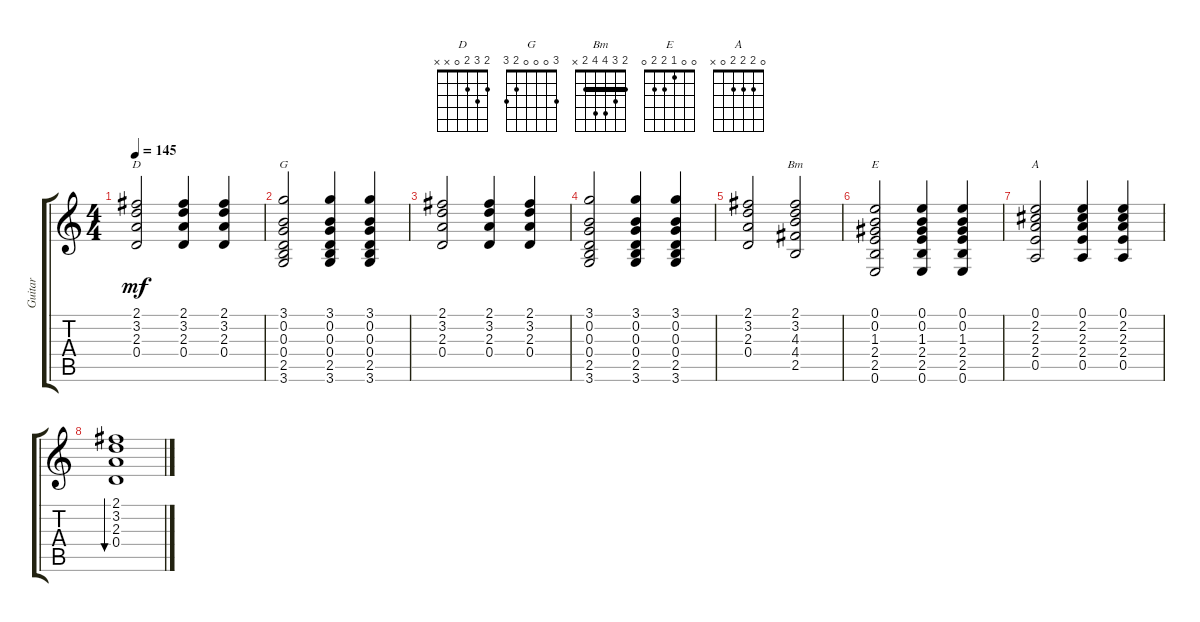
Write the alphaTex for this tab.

\track ("Guitar" "Guitar") {instrument acousticguitarsteel}
\staff {score tabs}
\tuning (E4 B3 G3 D3 A2 E2) {hide}
\chord ("D" 2 3 2 0 x x)
\chord ("G" 3 0 0 0 2 3)
\chord ("Bm" 2 3 4 4 2 x) {barre 2}
\chord ("E" 0 0 1 2 2 0)
\chord ("A" 0 2 2 2 0 x)
\ts (4 4)
\tempo 145
\clef g2
\ks c
(2.1 3.2 2.3 0.4).2{ch "D" dy mf} (2.1 3.2 2.3 0.4).4 (2.1 3.2 2.3 0.4).4 |
(3.1 0.2 0.3 0.4 2.5 3.6).2{ch "G"} (3.1 0.2 0.3 0.4 2.5 3.6).4 (3.1 0.2 0.3 0.4 2.5 3.6).4 |
(2.1 3.2 2.3 0.4).2 (2.1 3.2 2.3 0.4).4 (2.1 3.2 2.3 0.4).4 |
(3.1 0.2 0.3 0.4 2.5 3.6).2 (3.1 0.2 0.3 0.4 2.5 3.6).4 (3.1 0.2 0.3 0.4 2.5 3.6).4 |
(2.1 3.2 2.3 0.4).2 (2.1 3.2 4.3 4.4 2.5).2{ch "Bm"} |
(0.1 0.2 1.3 2.4 2.5 0.6).2{ch "E"} (0.1 0.2 1.3 2.4 2.5 0.6).4 (0.1 0.2 1.3 2.4 2.5 0.6).4 |
(0.1 2.2 2.3 2.4 0.5).2{ch "A"} (0.1 2.2 2.3 2.4 0.5).4 (0.1 2.2 2.3 2.4 0.5).4 |
(2.1 3.2 2.3 0.4).1{bu 30}
